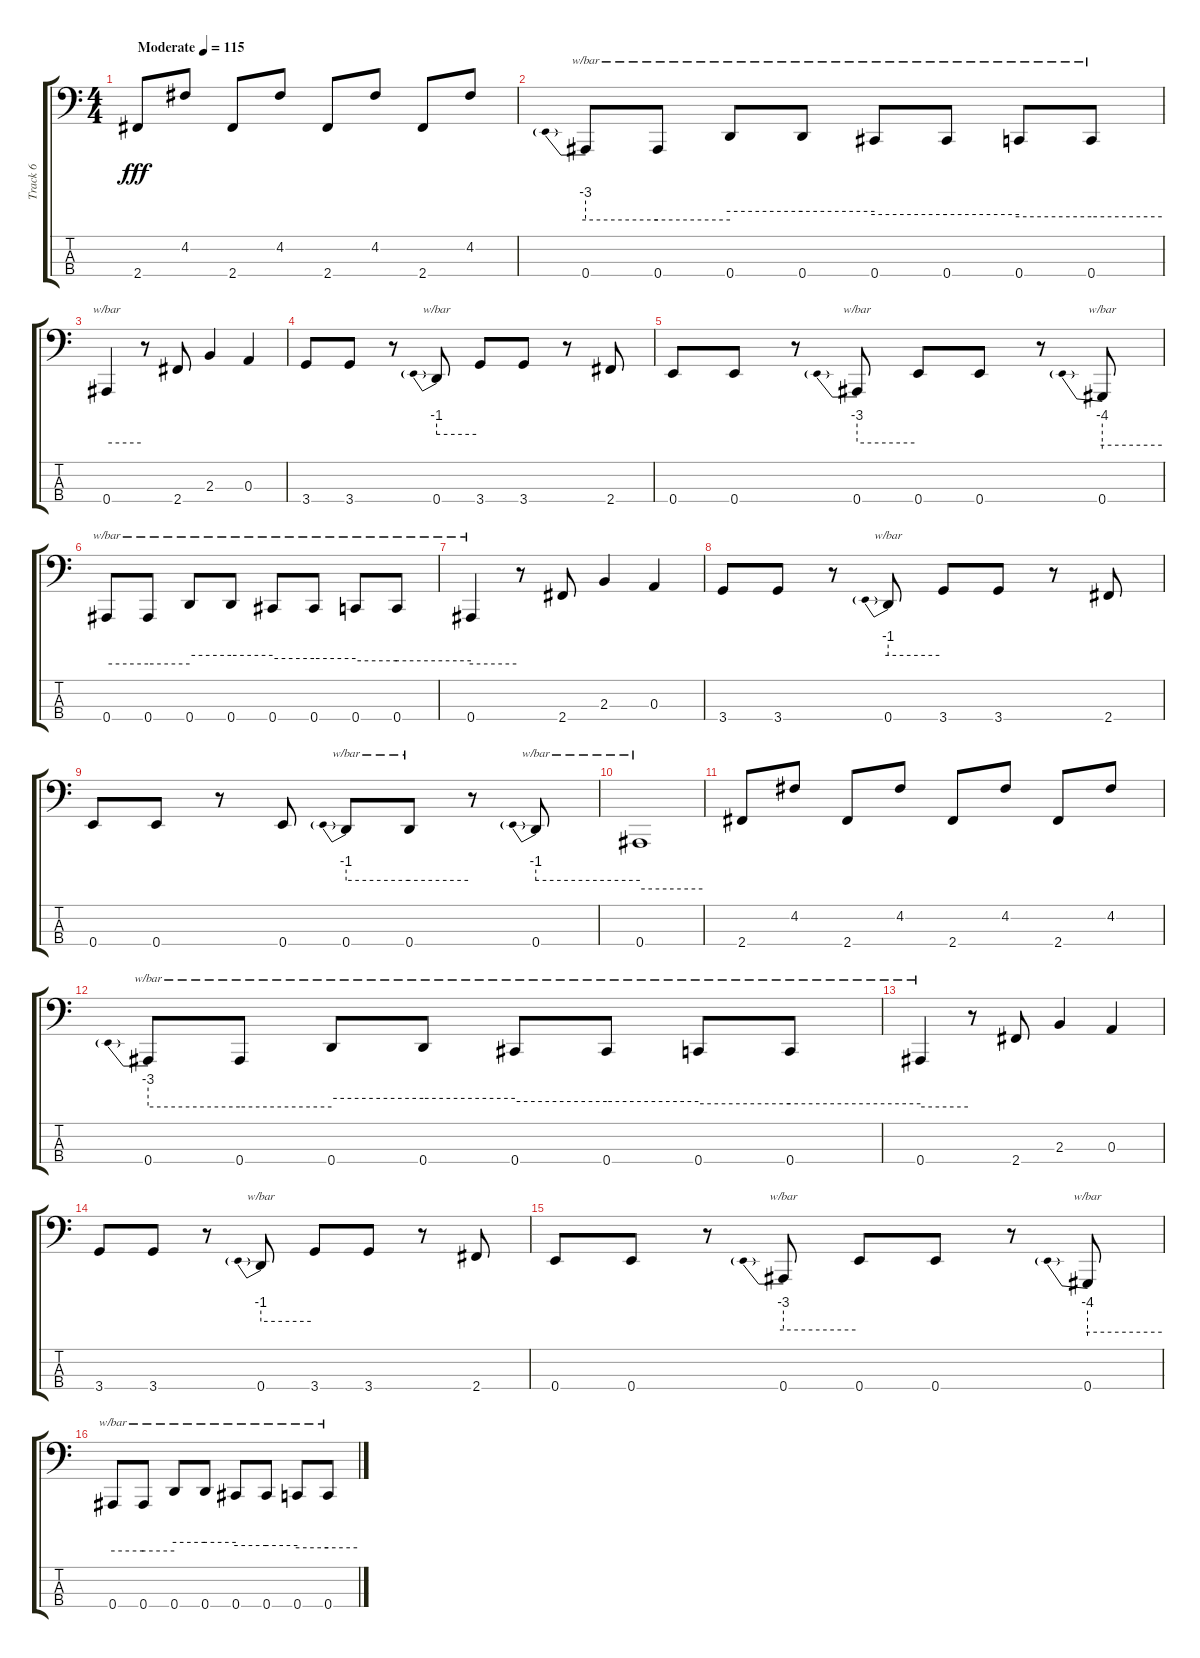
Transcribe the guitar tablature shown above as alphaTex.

\track ("Track 6" "Track 6") {instrument electricbassfinger}
\staff {score tabs}
\tuning (G2 D2 A1 E1) {hide}
\ts (4 4)
\tempo (115 "Moderate")
\clef f4
\ks c
2.4.8{dy fff instrument electricbassfinger} 4.2.8 2.4.8 4.2.8 2.4.8 4.2.8 2.4.8 4.2.8 |
0.4.8{tbe (predive default 0 -12 60 -12)} 0.4.8{tbe (hold default 0 -12 60 -12)} 0.4.8{tbe (hold default 0 -4 60 -4)} 0.4.8{tbe (hold default 0 -4 60 -4)} 0.4.8{tbe (hold default 0 -6 60 -6)} 0.4.8{tbe (hold default 0 -6 60 -6)} 0.4.8{tbe (hold default 0 -8 60 -8)} 0.4.8{tbe (hold default 0 -8 60 -8)} |
0.4.4{tbe (hold default 0 -12 60 -12)} r.8 2.4.8 2.3.4 0.3.4 |
3.4.8 3.4.8 r.8 0.4.8{tbe (predive default 0 -4 60 -4)} 3.4.8 3.4.8 r.8 2.4.8 |
0.4.8 0.4.8 r.8 0.4.8{tbe (predive default 0 -12 60 -12)} 0.4.8 0.4.8 r.8 0.4.8{tbe (predive default 0 -16 60 -16)} |
0.4.8{tbe (hold default 0 -12 60 -12)} 0.4.8{tbe (hold default 0 -12 60 -12)} 0.4.8{tbe (hold default 0 -4 60 -4)} 0.4.8{tbe (hold default 0 -4 60 -4)} 0.4.8{tbe (hold default 0 -6 60 -6)} 0.4.8{tbe (hold default 0 -6 60 -6)} 0.4.8{tbe (hold default 0 -8 60 -8)} 0.4.8{tbe (hold default 0 -8 60 -8)} |
0.4.4{tbe (hold default 0 -12 60 -12)} r.8 2.4.8 2.3.4 0.3.4 |
3.4.8 3.4.8 r.8 0.4.8{tbe (predive default 0 -4 60 -4)} 3.4.8 3.4.8 r.8 2.4.8 |
0.4.8 0.4.8 r.8 0.4.8 0.4.8{tbe (predive default 0 -4 60 -4)} 0.4.8{tbe (hold default 0 -4 60 -4)} r.8 0.4.8{tbe (predive default 0 -4 60 -4)} |
0.4.1{tbe (hold default 0 -12 60 -12)} |
2.4.8 4.2.8 2.4.8 4.2.8 2.4.8 4.2.8 2.4.8 4.2.8 |
0.4.8{tbe (predive default 0 -12 60 -12)} 0.4.8{tbe (hold default 0 -12 60 -12)} 0.4.8{tbe (hold default 0 -4 60 -4)} 0.4.8{tbe (hold default 0 -4 60 -4)} 0.4.8{tbe (hold default 0 -6 60 -6)} 0.4.8{tbe (hold default 0 -6 60 -6)} 0.4.8{tbe (hold default 0 -8 60 -8)} 0.4.8{tbe (hold default 0 -8 60 -8)} |
0.4.4{tbe (hold default 0 -12 60 -12)} r.8 2.4.8 2.3.4 0.3.4 |
3.4.8 3.4.8 r.8 0.4.8{tbe (predive default 0 -4 60 -4)} 3.4.8 3.4.8 r.8 2.4.8 |
0.4.8 0.4.8 r.8 0.4.8{tbe (predive default 0 -12 60 -12)} 0.4.8 0.4.8 r.8 0.4.8{tbe (predive default 0 -16 60 -16)} |
0.4.8{tbe (hold default 0 -12 60 -12)} 0.4.8{tbe (hold default 0 -12 60 -12)} 0.4.8{tbe (hold default 0 -4 60 -4)} 0.4.8{tbe (hold default 0 -4 60 -4)} 0.4.8{tbe (hold default 0 -6 60 -6)} 0.4.8{tbe (hold default 0 -6 60 -6)} 0.4.8{tbe (hold default 0 -8 60 -8)} 0.4.8{tbe (hold default 0 -8 60 -8)}
